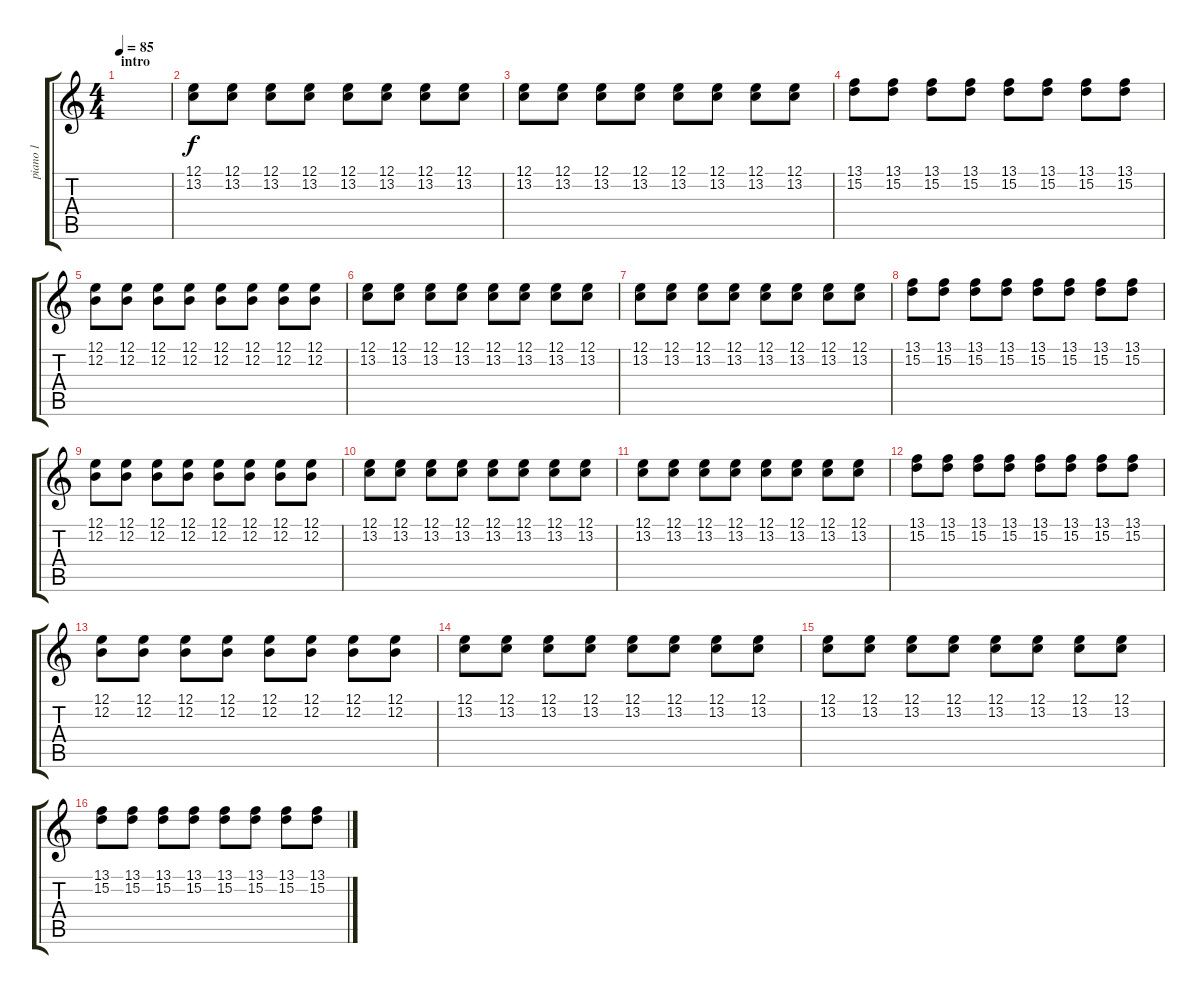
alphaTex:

\track ("piano 1" "piano 1") {instrument acousticgrandpiano}
\staff {score tabs}
\tuning (E4 B3 G3 D3 A2 E2) {hide}
\ts (4 4)
\section ("" "intro")
\tempo 85
\clef g2
\ks c
|
(12.1 13.2).8 (12.1 13.2).8 (12.1 13.2).8 (12.1 13.2).8 (12.1 13.2).8 (12.1 13.2).8 (12.1 13.2).8 (12.1 13.2).8 |
(12.1 13.2).8 (12.1 13.2).8 (12.1 13.2).8 (12.1 13.2).8 (12.1 13.2).8 (12.1 13.2).8 (12.1 13.2).8 (12.1 13.2).8 |
(13.1 15.2).8 (13.1 15.2).8 (13.1 15.2).8 (13.1 15.2).8 (13.1 15.2).8 (13.1 15.2).8 (13.1 15.2).8 (13.1 15.2).8 |
(12.1 12.2).8 (12.1 12.2).8 (12.1 12.2).8 (12.1 12.2).8 (12.1 12.2).8 (12.1 12.2).8 (12.1 12.2).8 (12.1 12.2).8 |
(12.1 13.2).8 (12.1 13.2).8 (12.1 13.2).8 (12.1 13.2).8 (12.1 13.2).8 (12.1 13.2).8 (12.1 13.2).8 (12.1 13.2).8 |
(12.1 13.2).8 (12.1 13.2).8 (12.1 13.2).8 (12.1 13.2).8 (12.1 13.2).8 (12.1 13.2).8 (12.1 13.2).8 (12.1 13.2).8 |
(13.1 15.2).8 (13.1 15.2).8 (13.1 15.2).8 (13.1 15.2).8 (13.1 15.2).8 (13.1 15.2).8 (13.1 15.2).8 (13.1 15.2).8 |
(12.1 12.2).8 (12.1 12.2).8 (12.1 12.2).8 (12.1 12.2).8 (12.1 12.2).8 (12.1 12.2).8 (12.1 12.2).8 (12.1 12.2).8 |
(12.1 13.2).8 (12.1 13.2).8 (12.1 13.2).8 (12.1 13.2).8 (12.1 13.2).8 (12.1 13.2).8 (12.1 13.2).8 (12.1 13.2).8 |
(12.1 13.2).8 (12.1 13.2).8 (12.1 13.2).8 (12.1 13.2).8 (12.1 13.2).8 (12.1 13.2).8 (12.1 13.2).8 (12.1 13.2).8 |
(13.1 15.2).8 (13.1 15.2).8 (13.1 15.2).8 (13.1 15.2).8 (13.1 15.2).8 (13.1 15.2).8 (13.1 15.2).8 (13.1 15.2).8 |
(12.1 12.2).8 (12.1 12.2).8 (12.1 12.2).8 (12.1 12.2).8 (12.1 12.2).8 (12.1 12.2).8 (12.1 12.2).8 (12.1 12.2).8 |
(12.1 13.2).8 (12.1 13.2).8 (12.1 13.2).8 (12.1 13.2).8 (12.1 13.2).8 (12.1 13.2).8 (12.1 13.2).8 (12.1 13.2).8 |
(12.1 13.2).8 (12.1 13.2).8 (12.1 13.2).8 (12.1 13.2).8 (12.1 13.2).8 (12.1 13.2).8 (12.1 13.2).8 (12.1 13.2).8 |
(13.1 15.2).8 (13.1 15.2).8 (13.1 15.2).8 (13.1 15.2).8 (13.1 15.2).8 (13.1 15.2).8 (13.1 15.2).8 (13.1 15.2).8
